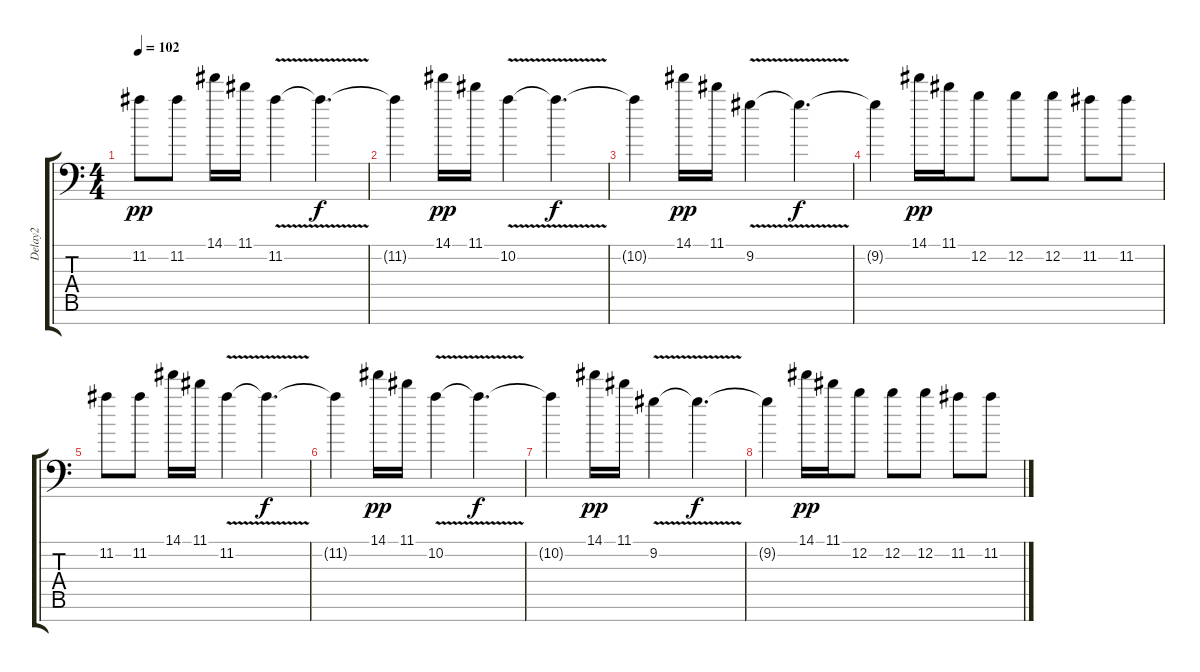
\track ("Delay2" "Delay2") {instrument electricguitarjazz}
\staff {score tabs}
\tuning (E4 B3 G3 D3 A2 E2 C-1) {hide}
\ts (4 4)
\tempo 102
\clef f4
\ks c
11.2.8{dy pp} 11.2.8 14.1.16 11.1.16 11.2{v}.4 11.2{t}.4{d dy f} |
11.2{t}.4 14.1.16{dy pp} 11.1.16 10.2{v}.4 10.2{t}.4{d dy f} |
10.2{t}.4 14.1.16{dy pp} 11.1.16 9.2{v}.4 9.2{t}.4{d dy f} |
9.2{t}.4 14.1.16{dy pp} 11.1.16 12.2.8 12.2.8 12.2.8 11.2.8 11.2.8 |
11.2.8 11.2.8 14.1.16 11.1.16 11.2{v}.4 11.2{t}.4{d dy f} |
11.2{t}.4 14.1.16{dy pp} 11.1.16 10.2{v}.4 10.2{t}.4{d dy f} |
10.2{t}.4 14.1.16{dy pp} 11.1.16 9.2{v}.4 9.2{t}.4{d dy f} |
9.2{t}.4 14.1.16{dy pp} 11.1.16 12.2.8 12.2.8 12.2.8 11.2.8 11.2.8
